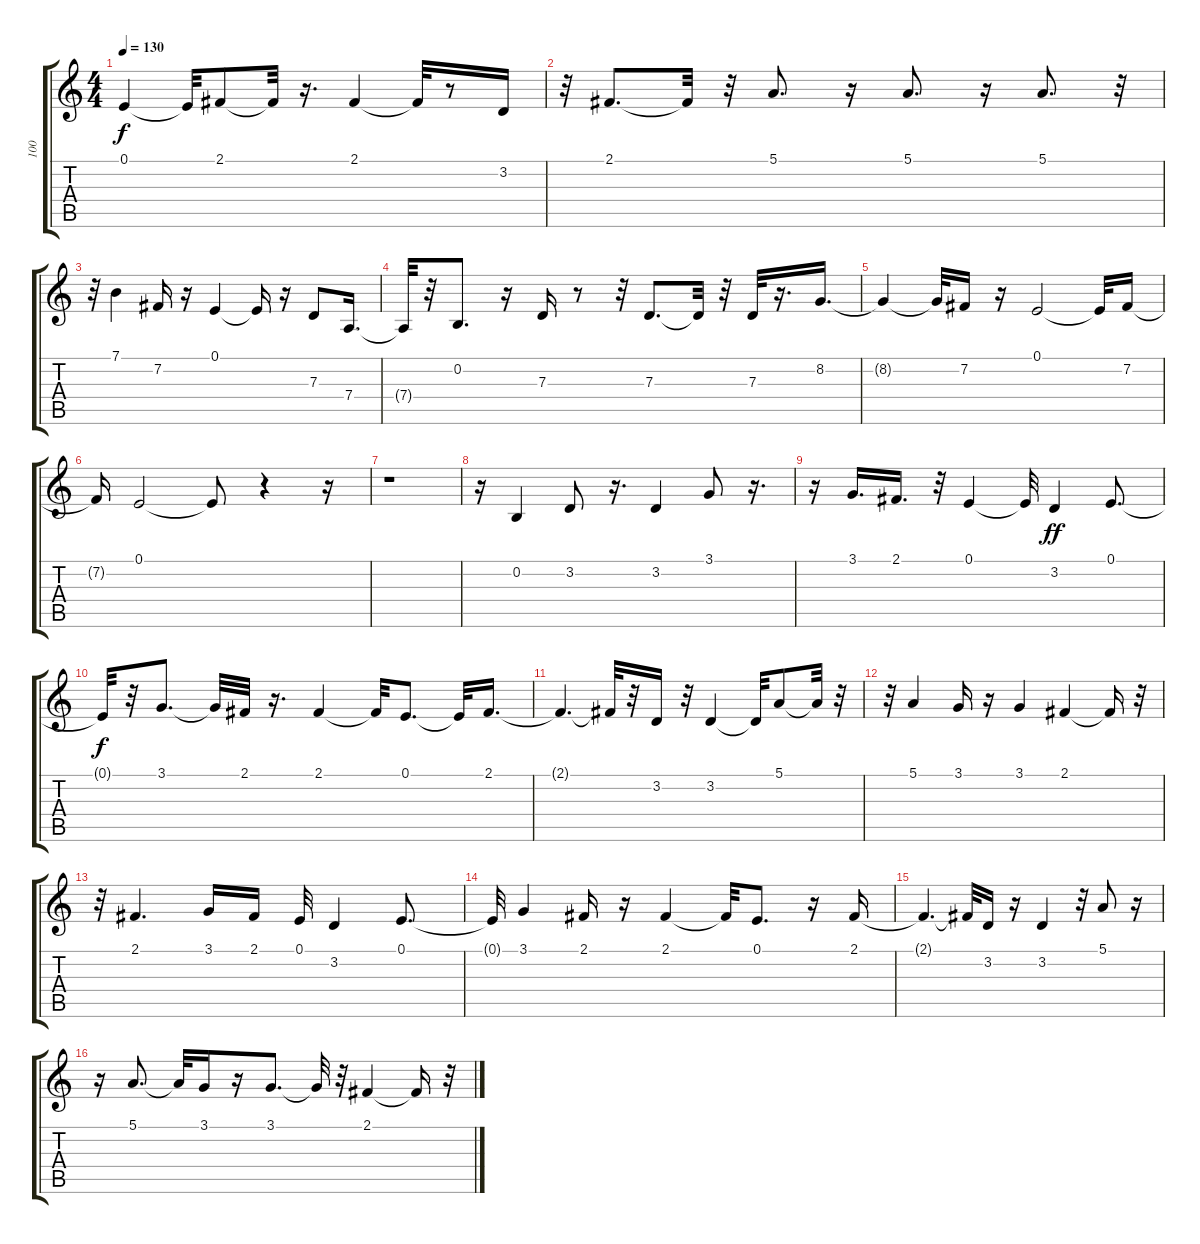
\track ("100" "100") {instrument fx4atmosphere}
\staff {score tabs}
\tuning (E4 B3 G3 D3 A2 E2) {hide}
\ts (4 4)
\tempo 130
\clef g2
\ks c
0.1{t}.4{dy f} 0.1{t}.32 2.1.8 2.1{t}.32 r.16{d} 2.1.4 2.1{t}.32 r.8 3.2.16 |
r.32 2.1.8{d} 2.1{t}.32 r.32 5.1.8{d} r.16 5.1.8{d} r.16 5.1.8{d} r.32 |
r.32 7.1.4 7.2.16 r.16 0.1.4 0.1{t}.16 r.16 7.3.8 7.4.16{d} |
7.4{t}.32 r.32 0.2.8{d} r.16 7.3.16 r.8 r.32 7.3.8{d} 7.3{t}.32 r.32 7.3.32 r.16{d} 8.2.16{d} |
8.2{t}.4 8.2{t}.32 7.2.16 r.16 0.1.2 0.1{t}.32 7.2.16 |
7.2{t}.16 0.1.2 0.1{t}.8 r.4 r.16 |
r.1 |
r.16 0.2.4 3.2.8 r.16{d} 3.2.4 3.1.8 r.16{d} |
r.16 3.1.16{d} 2.1.16{d} r.32 0.1.4 0.1{t}.32 3.2.4{dy ff} 0.1.8{d} |
0.1{t}.32{dy f} r.32 3.1.8{d} 3.1{t}.32 2.1.32 r.16{d} 2.1.4 2.1{t}.32 0.1.8{d} 0.1{t}.32 2.1.16{d} |
2.1{t}.4{d} 2.1{t}.32 r.32 3.2.16 r.32 3.2.4 3.2{t}.32 5.1.8 5.1{t}.32 r.32 |
r.32 5.1.4 3.1.16 r.16 3.1.4 2.1.4 2.1{t}.16 r.32 |
r.32 2.1.4{d} 3.1.16 2.1.16 0.1.32 3.2.4 0.1.8{d} |
0.1{t}.32 3.1.4 2.1.16 r.16 2.1.4 2.1{t}.32 0.1.8{d} r.16 2.1.16 |
2.1{t}.4{d} 2.1{t}.32 3.2.16 r.16 3.2.4 r.32 5.1.8 r.16 |
r.16 5.1.8{d} 5.1{t}.32 3.1.16 r.16 3.1.8{d} 3.1{t}.32 r.32 2.1.4 2.1{t}.16 r.32
